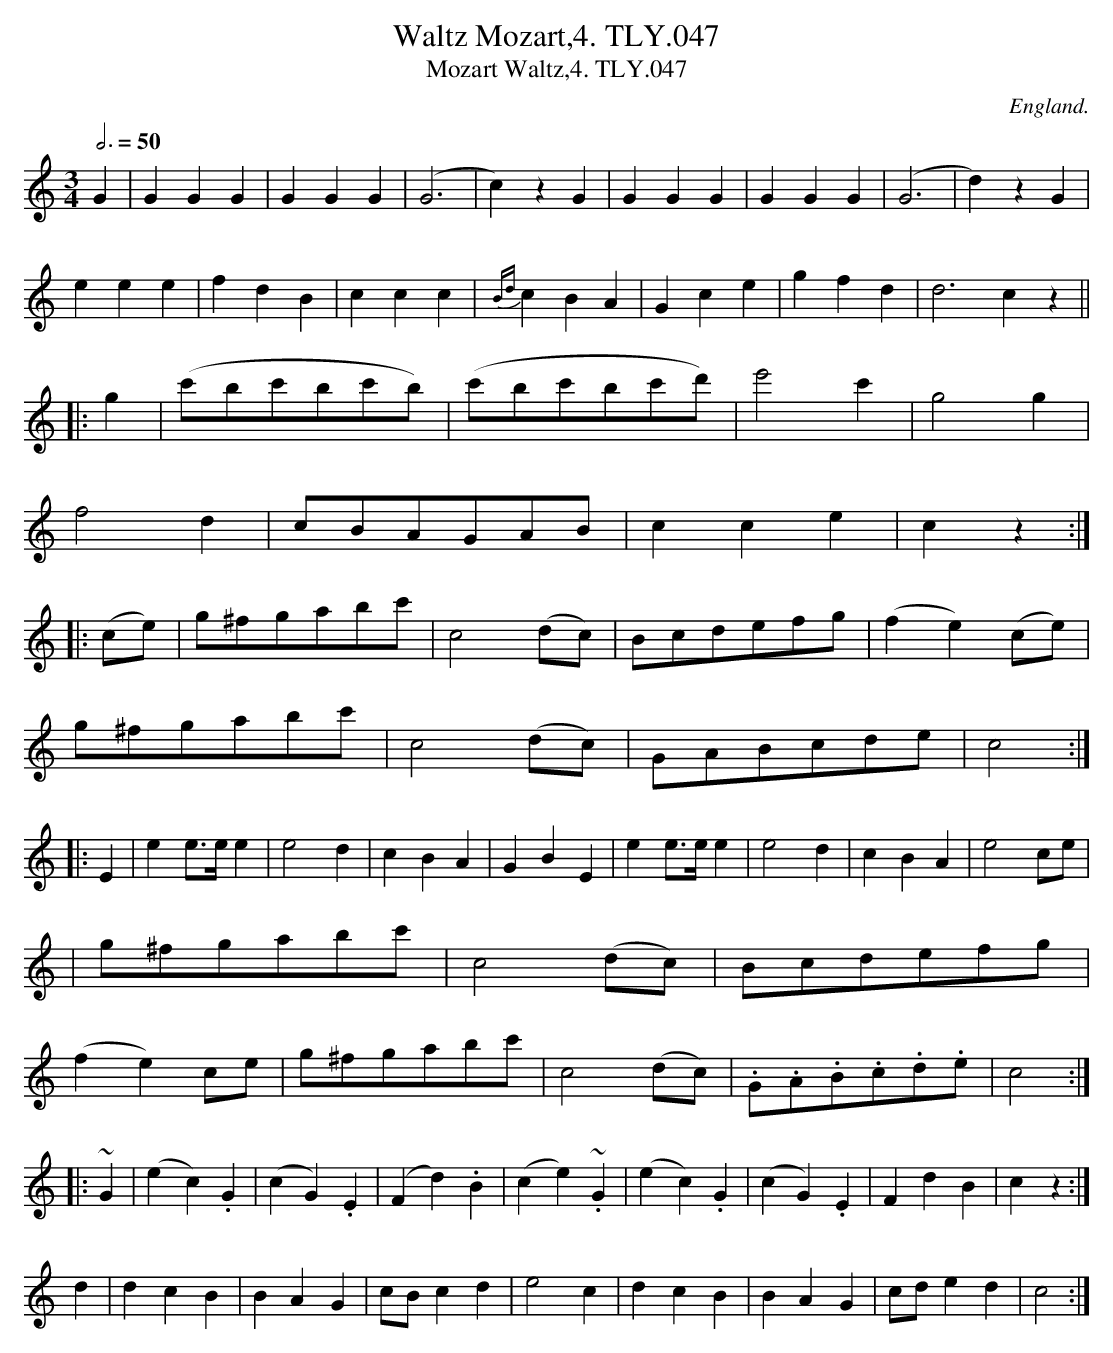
X:1
T:Waltz Mozart,4. TLY.047
T:Mozart Waltz,4. TLY.047
L:1/4
M:3/4
O:England.
Q:3/4=50
K:C
G|GGG| GGG| (G3|c) z G|GGG | GGG| (G3|d) z G|!
eee| fdB|ccc |{Bd}cBA| Gce| gfd|d3 c z||!
|:g|(c'/b/c'/b/c'/b/)| (c'/b/c'/b/c'/d'/)| e'2 c'| g2 g|!
f2 d|c/B/A/G/A/B/| cce| c z:|!
|:(c/e/)|g/^f/g/a/b/c'/| c2 (d/c/)|B/c/d/e/f/g/| (fe) (c/e/)|!
g/^f/g/a/b/c'/|c2 (d/c/)|G/A/B/c/d/e/|c2:|!
|:E|e e3/4e/4e| e2 d| cBA| GBE| e e3/4e/4e| e2 d| cBA|e2 c/e/|!
|g/^f/g/a/b/c'/| c2 (d/c/)|B/c/d/e/f/g/|!
(fe) c/e/|g/^f/g/a/b/c'/|c2 (d/c/)|.G/.A/.B/.c/.d/.e/|c2:|!
|:~G|(ec) .G|(cG) .E| (Fd) .B| (ce) ~.G|(ec) .G|\
(cG) .E|FdB| c z:|!
d|dcB| BAG| c/B/ cd| e2 c| dcB|BAG| c/d/ed| c2:|
